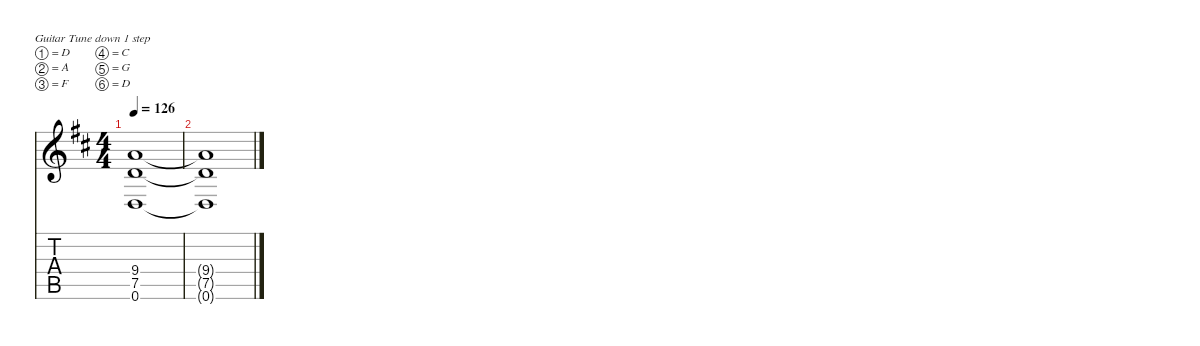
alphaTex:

\defaultSystemsLayout 4
\hideDynamics
\bracketExtendMode nobrackets
\singleTrackTrackNamePolicy hidden
\multiTrackTrackNamePolicy hidden
\firstSystemTrackNameMode fullname
\firstSystemTrackNameOrientation horizontal
\otherSystemsTrackNameOrientation horizontal
\track ("Gtr. 2 (elec. w/dist.)" "od.guit.") {instrument overdrivenguitar}
\staff {score tabs}
\tuning (D4 A3 F3 C3 G2 D2)
\ts (4 4)
\tempo 126
\clef g2
\ks d
(9.4{t acc forcenatural} 7.5{t acc forcenatural} 0.6{t acc forcenatural}).1{dy f beam Up} |
(9.4{t acc forcenatural} 7.5{t acc forcenatural} 0.6{t acc forcenatural}).1{beam Up}
